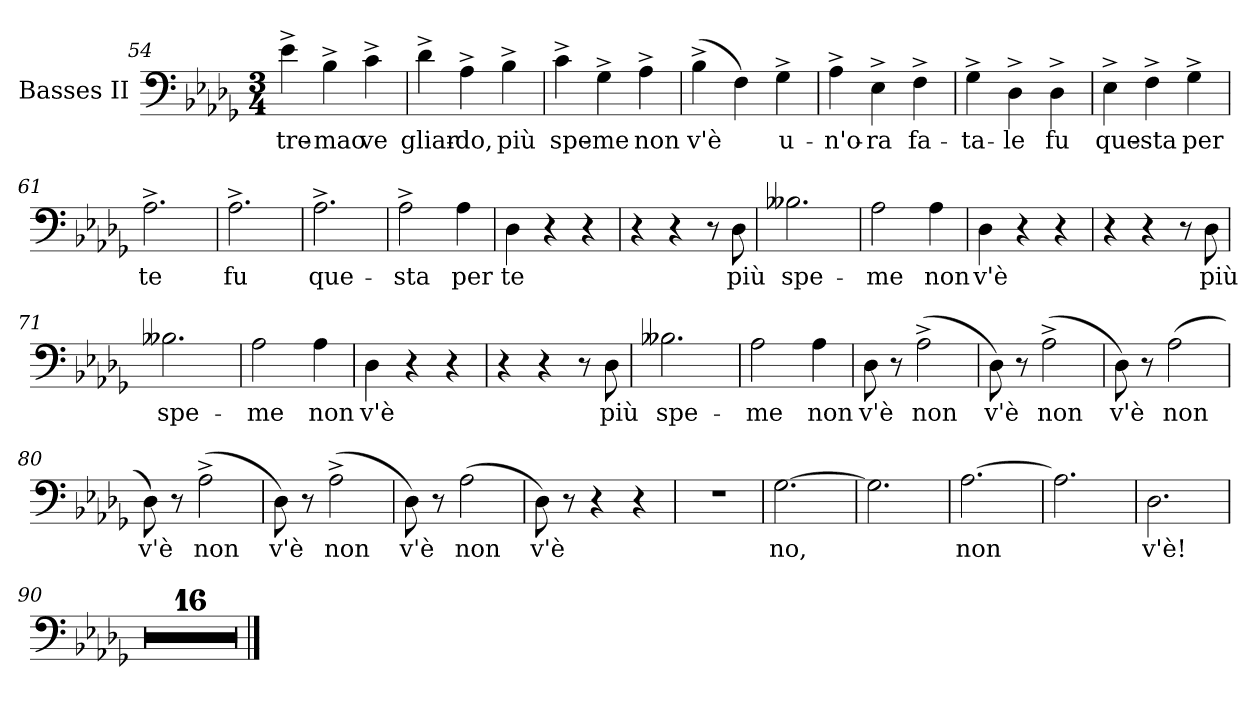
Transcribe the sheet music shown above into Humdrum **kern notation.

**kern	**text
*part1	*part1
*staff1	*staff1
*I"Basses II	*
*I'B. 2	*
*clefF4	*
*k[b-e-a-d-g-]	*
*D-:	*
*M3/4	*
=54	=54
4e-^\	tre-
4B-^\	-mao
4c^\	ve
=55	=55
4d-^\	gliar-
4A-^\	-do,
4B-^\	più
=56	=56
4c^\	spe-
4G-^\	-me
4A-^\	non
!!LO:PB:g=z
=57	=57
(>4B-^\	v'è
4F\)	.
4G-^\	u-
=58	=58
4A-^\	-n'o-
4E-^\	-ra
4F^\	fa-
=59	=59
4G-^\	-ta-
4D-^\	-le
4D-^\	fu
=60	=60
4E-^\	que-
4F^\	-sta
4G-^\	per
=61	=61
2.A-^\	te
=62	=62
2.A-^\	fu
!!LO:PB:g=z
=63	=63
2.A-^\	que-
=64	=64
2A-^\	-sta
4A-\	per
=65	=65
4D-\	te
4r	.
4r	.
=66	=66
4r	.
4r	.
8r	.
8D-\	più
=67	=67
2.B--X\	spe-
!!LO:PB:g=z
=68	=68
2A-\	-me
4A-\	non
!!LO:PB:g=z
=69	=69
4D-\	v'è
4r	.
4r	.
=70	=70
4r	.
4r	.
8r	.
8D-\	più
=71	=71
2.B--X\	spe-
=72	=72
2A-\	-me
4A-\	non
!!LO:PB:g=z
=73	=73
4D-\	v'è
4r	.
4r	.
=74	=74
4r	.
4r	.
8r	.
8D-\	più
=75	=75
2.B--X\	spe-
=76	=76
2A-\	-me
4A-\	non
!!LO:PB:g=z
=77	=77
8D-\	v'è
8r	.
(>2A-^\	non
=78	=78
8D-\)	v'è
8r	.
(>2A-^\	non
=79	=79
8D-\)	v'è
8r	.
(>2A-\	non
=80	=80
8D-\)	v'è
8r	.
(>2A-^\	non
=81	=81
8D-\)	v'è
8r	.
(>2A-^\	non
!!LO:PB:g=z
=82	=82
8D-\)	v'è
8r	.
(>2A-\	non
=83	=83
8D-\)	v'è
8r	.
4r	.
4r	.
=84	=84
2.r	.
=85	=85
[2.G-\	no,
=86	=86
2.G-\]	.
!!LO:PB:g=z
=87	=87
[2.A-\	non
=88	=88
2.A-\]	.
=89	=89
2.D-\	v'è!
=90	=90
2.r	.
=91	=91
2.r	.
=92	=92
2.r	.
!!LO:PB:g=z
=93	=93
2.r	.
=94	=94
2.r	.
=95	=95
2.r	.
=96	=96
2.r	.
=97	=97
2.r	.
=98	=98
2.r	.
=99	=99
2.r	.
=100	=100
2.r	.
!!LO:PB:g=z
=101	=101
2.r	.
=102	=102
2.r	.
=103	=103
2.r	.
=104	=104
2.r	.
=105	=105
2.r	.
==	==
*-	*-
